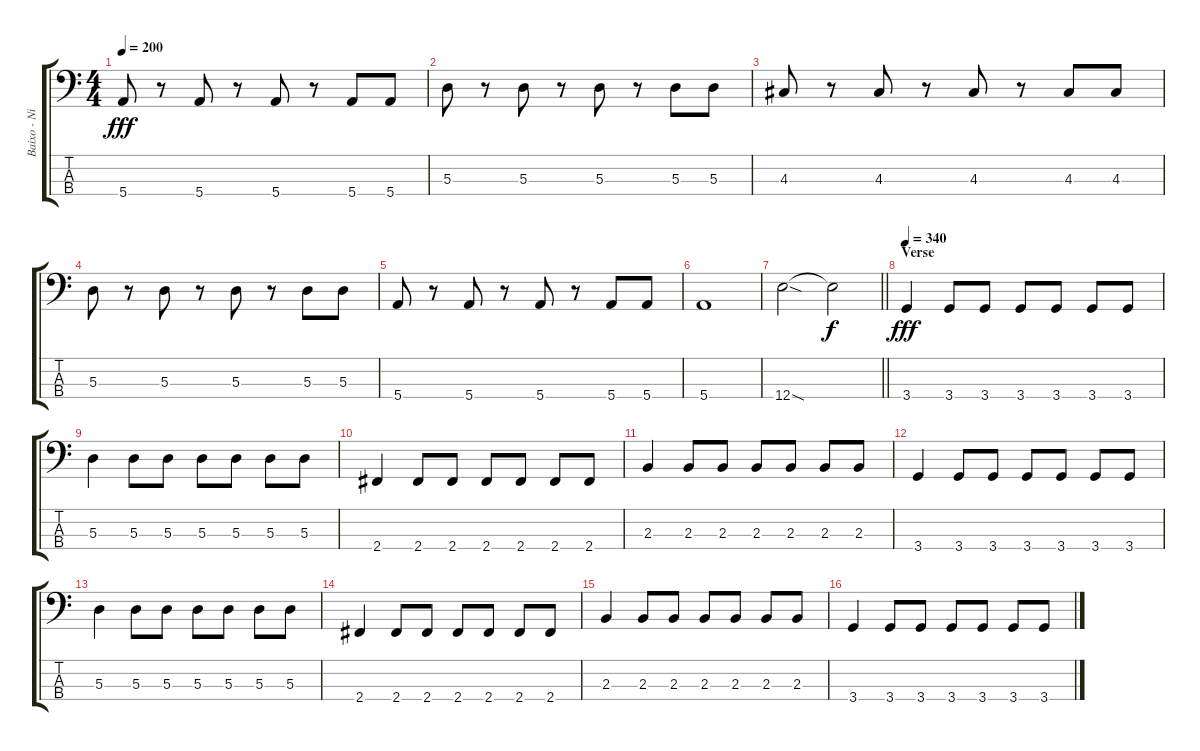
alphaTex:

\track ("Baixo - Nikola" "Baixo - Ni") {instrument electricbasspick}
\staff {score tabs}
\tuning (G2 D2 A1 E1) {hide}
\ts (4 4)
\tempo 200
\clef f4
\ks c
5.4.8{dy fff} r.8 5.4.8 r.8 5.4.8 r.8 5.4.8 5.4.8 |
5.3.8 r.8 5.3.8 r.8 5.3.8 r.8 5.3.8 5.3.8 |
4.3.8 r.8 4.3.8 r.8 4.3.8 r.8 4.3.8 4.3.8 |
5.3.8 r.8 5.3.8 r.8 5.3.8 r.8 5.3.8 5.3.8 |
5.4.8 r.8 5.4.8 r.8 5.4.8 r.8 5.4.8 5.4.8 |
5.4.1 |
\barLineRight lightlight
12.4{sod}.2 12.4{t}.2{dy f} |
\section ("" "Verse")
\tempo 340
3.4.4{dy fff} 3.4.8 3.4.8 3.4.8 3.4.8 3.4.8 3.4.8 |
5.3.4 5.3.8 5.3.8 5.3.8 5.3.8 5.3.8 5.3.8 |
2.4.4 2.4.8 2.4.8 2.4.8 2.4.8 2.4.8 2.4.8 |
2.3.4 2.3.8 2.3.8 2.3.8 2.3.8 2.3.8 2.3.8 |
3.4.4 3.4.8 3.4.8 3.4.8 3.4.8 3.4.8 3.4.8 |
5.3.4 5.3.8 5.3.8 5.3.8 5.3.8 5.3.8 5.3.8 |
2.4.4 2.4.8 2.4.8 2.4.8 2.4.8 2.4.8 2.4.8 |
2.3.4 2.3.8 2.3.8 2.3.8 2.3.8 2.3.8 2.3.8 |
3.4.4 3.4.8 3.4.8 3.4.8 3.4.8 3.4.8 3.4.8
